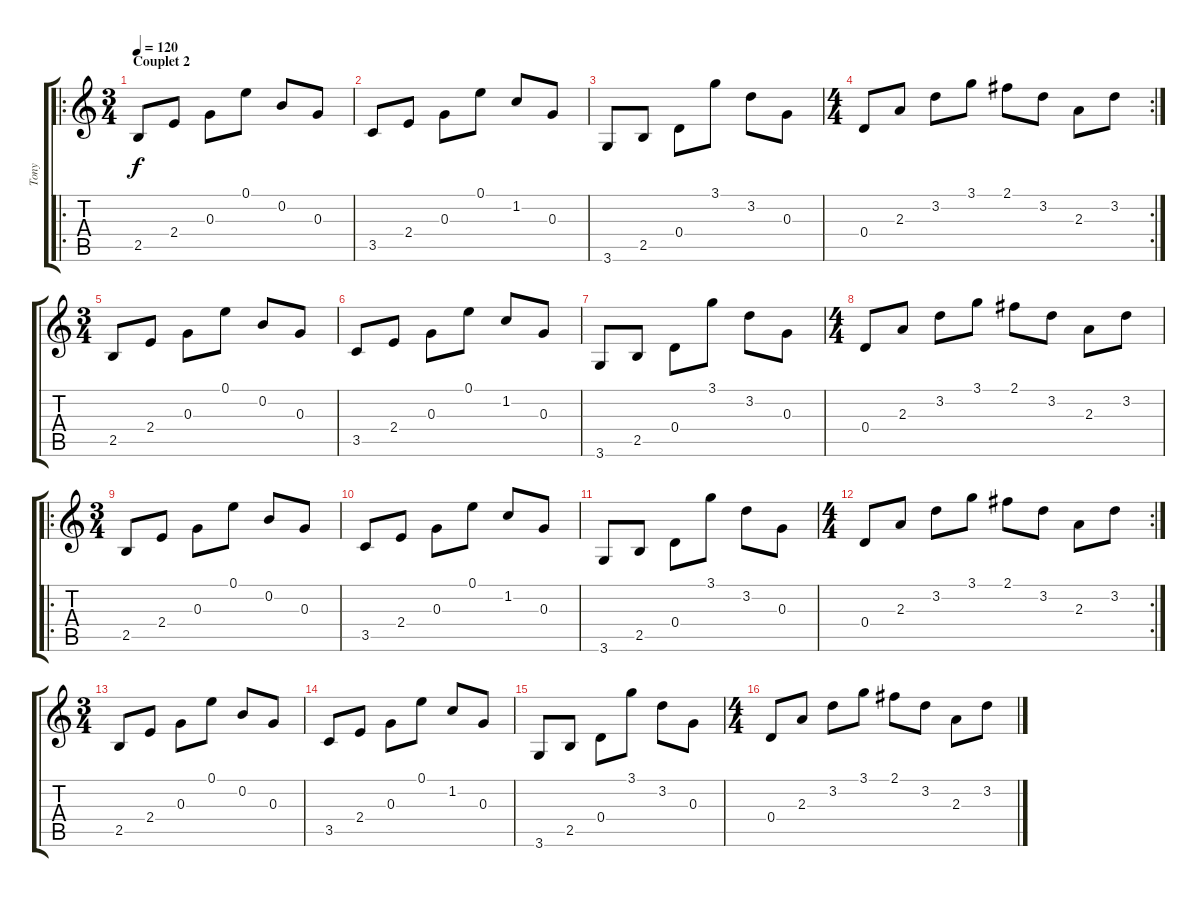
\track ("Tony" "Tony") {instrument acousticguitarsteel}
\staff {score tabs}
\tuning (E4 B3 G3 D3 A2 E2) {hide}
\ro
\ts (3 4)
\section ("" "Couplet 2")
\tempo 120
\clef g2
\ks c
2.5.8{dy f} 2.4.8 0.3.8 0.1.8 0.2.8 0.3.8 |
3.5.8 2.4.8 0.3.8 0.1.8 1.2.8 0.3.8 |
3.6.8 2.5.8 0.4.8 3.1.8 3.2.8 0.3.8 |
\rc 2
\ts (4 4)
0.4.8 2.3.8 3.2.8 3.1.8 2.1.8 3.2.8 2.3.8 3.2.8 |
\ts (3 4)
2.5.8 2.4.8 0.3.8 0.1.8 0.2.8 0.3.8 |
3.5.8 2.4.8 0.3.8 0.1.8 1.2.8 0.3.8 |
3.6.8 2.5.8 0.4.8 3.1.8 3.2.8 0.3.8 |
\ts (4 4)
0.4.8 2.3.8 3.2.8 3.1.8 2.1.8 3.2.8 2.3.8 3.2.8 |
\ro
\ts (3 4)
2.5.8 2.4.8 0.3.8 0.1.8 0.2.8 0.3.8 |
3.5.8 2.4.8 0.3.8 0.1.8 1.2.8 0.3.8 |
3.6.8 2.5.8 0.4.8 3.1.8 3.2.8 0.3.8 |
\rc 2
\ts (4 4)
0.4.8 2.3.8 3.2.8 3.1.8 2.1.8 3.2.8 2.3.8 3.2.8 |
\ts (3 4)
2.5.8 2.4.8 0.3.8 0.1.8 0.2.8 0.3.8 |
3.5.8 2.4.8 0.3.8 0.1.8 1.2.8 0.3.8 |
3.6.8 2.5.8 0.4.8 3.1.8 3.2.8 0.3.8 |
\ts (4 4)
0.4.8 2.3.8 3.2.8 3.1.8 2.1.8 3.2.8 2.3.8 3.2.8
